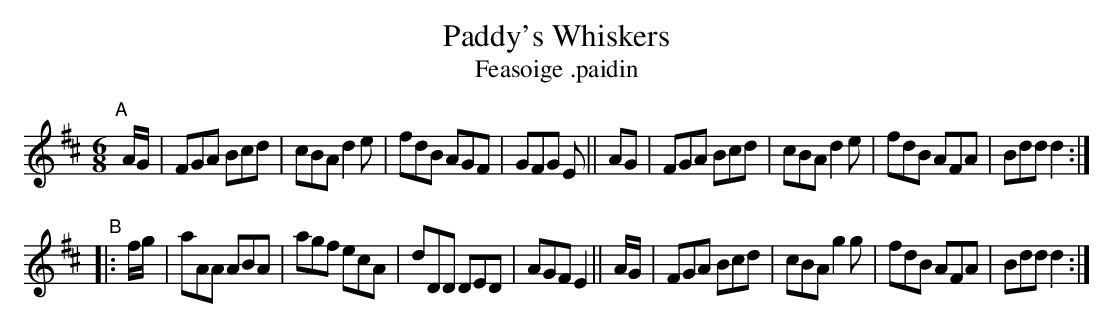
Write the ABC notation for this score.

X:1
T: Paddy's Whiskers
T: Feasoige \.paidin
M: 6/8
L: 1/8
K: D
"^A"\
[|]A/G/ | FGA Bcd | cBA d2e | fdB AGF | GFG E \
|| AG   | FGA Bcd | cBA d2e | fdB AFA | Bdd d2 :|
"^B"\
|: f/g/ | aAA ABA | agf ecA | dDD DED | AGF E2 \
|| A/G/ | FGA Bcd | cBA g2g | fdB AFA | Bdd d2 :|
